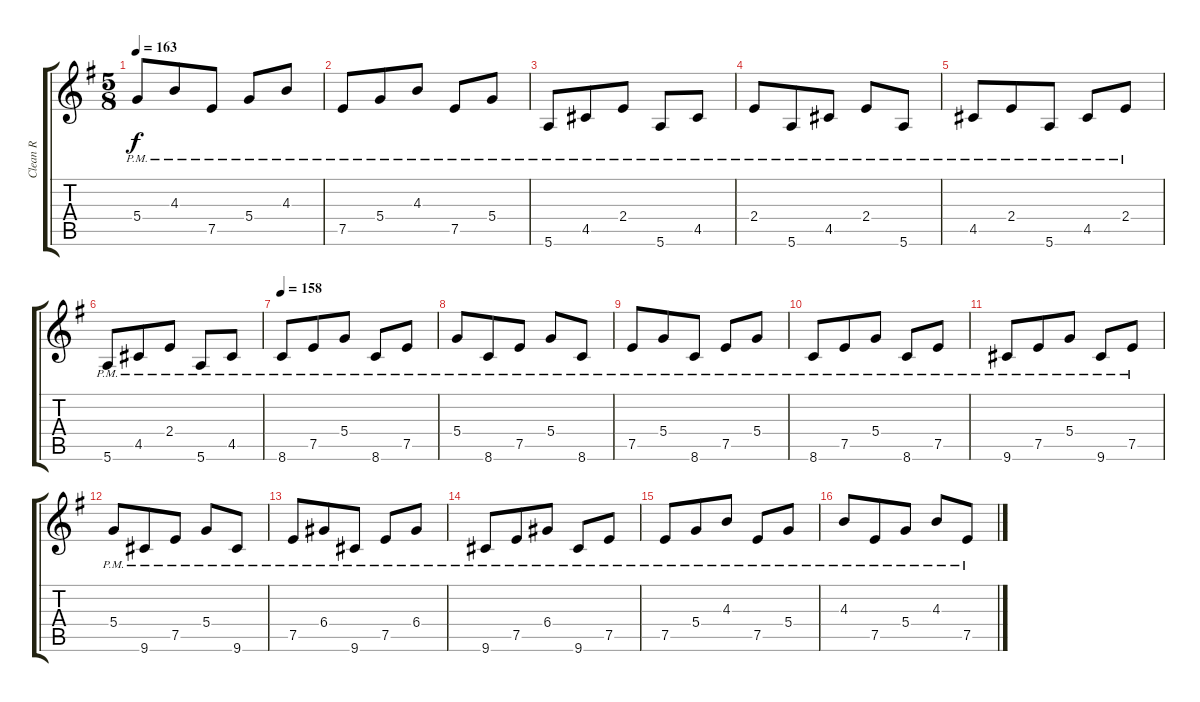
\track ("Clean R" "Clean R") {instrument electricguitarjazz}
\staff {score tabs}
\tuning (E4 B3 G3 D3 A2 E2) {hide}
\ts (5 8)
\tempo 163
\clef g2
\ks g
5.4{pm}.8{dy f} 4.3{pm}.8 7.5{pm}.8 5.4{pm}.8 4.3{pm}.8 |
7.5{pm}.8 5.4{pm}.8 4.3{pm}.8 7.5{pm}.8 5.4{pm}.8 |
5.6{pm}.8 4.5{pm}.8 2.4{pm}.8 5.6{pm}.8 4.5{pm}.8 |
2.4{pm}.8 5.6{pm}.8 4.5{pm}.8 2.4{pm}.8 5.6{pm}.8 |
4.5{pm}.8 2.4{pm}.8 5.6{pm}.8 4.5{pm}.8 2.4{pm}.8 |
5.6{pm}.8 4.5{pm}.8 2.4{pm}.8 5.6{pm}.8 4.5{pm}.8 |
\tempo 158
8.6{pm}.8 7.5{pm}.8 5.4{pm}.8 8.6{pm}.8 7.5{pm}.8 |
5.4{pm}.8 8.6{pm}.8 7.5{pm}.8 5.4{pm}.8 8.6{pm}.8 |
7.5{pm}.8 5.4{pm}.8 8.6{pm}.8 7.5{pm}.8 5.4{pm}.8 |
8.6{pm}.8 7.5{pm}.8 5.4{pm}.8 8.6{pm}.8 7.5{pm}.8 |
9.6{pm}.8 7.5{pm}.8 5.4{pm}.8 9.6{pm}.8 7.5{pm}.8 |
5.4{pm}.8 9.6{pm}.8 7.5{pm}.8 5.4{pm}.8 9.6{pm}.8 |
7.5{pm}.8 6.4{pm}.8 9.6{pm}.8 7.5{pm}.8 6.4{pm}.8 |
9.6{pm}.8 7.5{pm}.8 6.4{pm}.8 9.6{pm}.8 7.5{pm}.8 |
7.5{pm}.8 5.4{pm}.8 4.3{pm}.8 7.5{pm}.8 5.4{pm}.8 |
4.3{pm}.8 7.5{pm}.8 5.4{pm}.8 4.3{pm}.8 7.5{pm}.8
